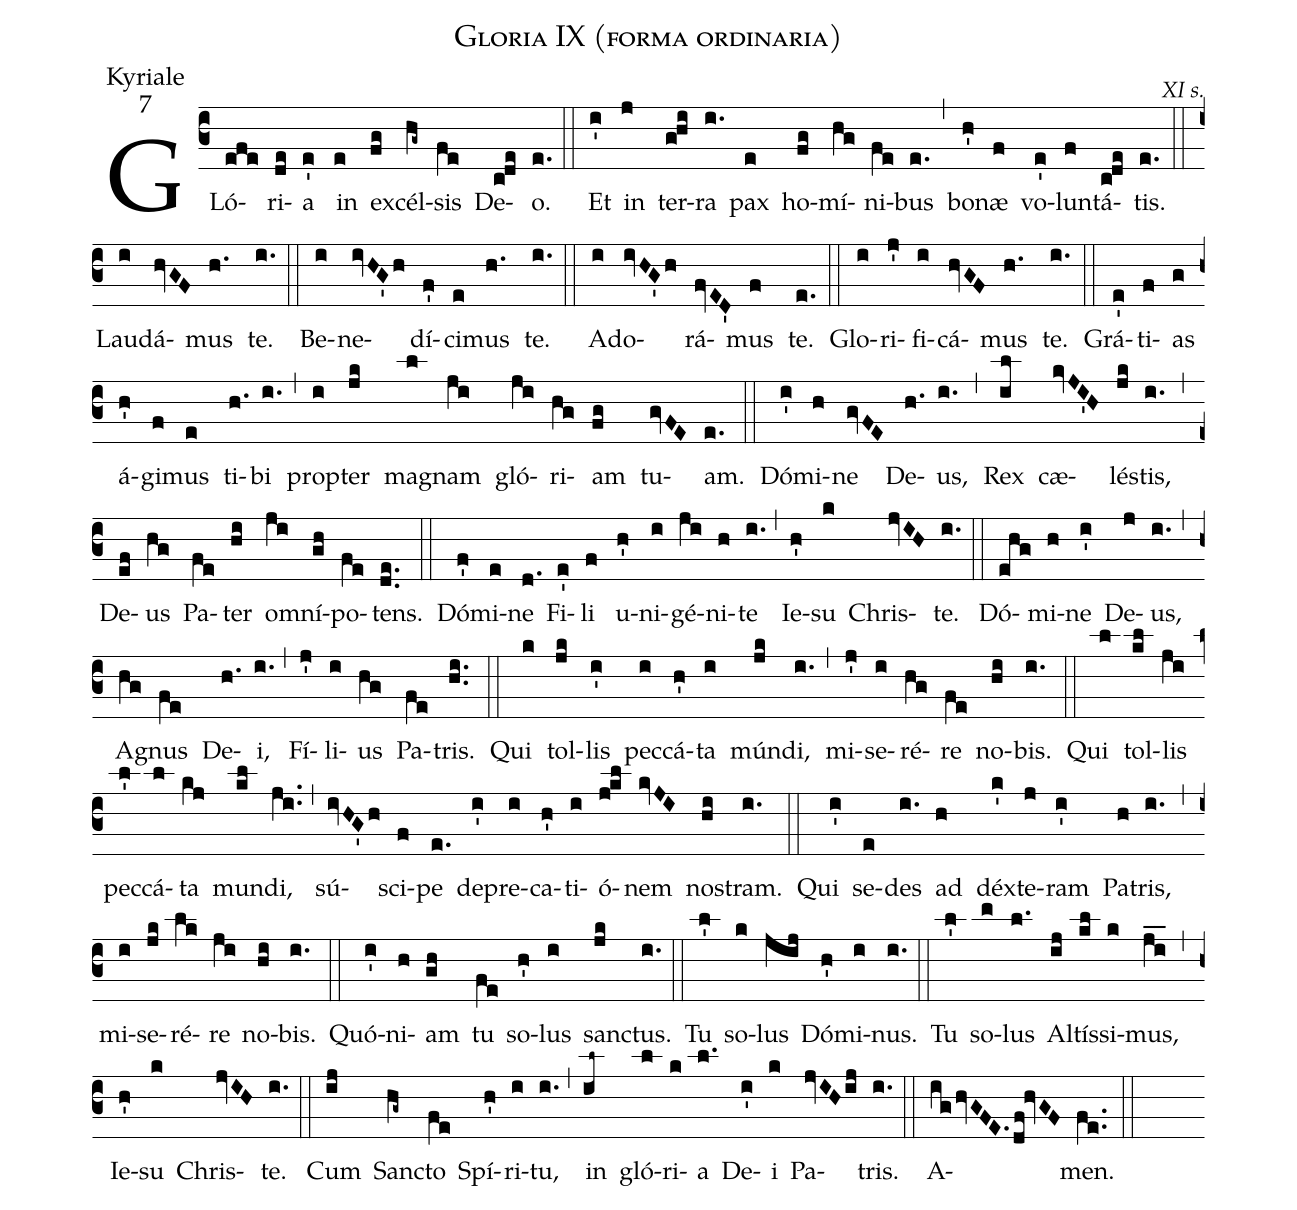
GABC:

name:Gloria IX (forma ordinaria);
office-part:Kyriale;
mode:7;
commentary:XI s.;
%%
(c3) GLó(efe)ri(de)a(e') in(e) ex(fg)cél(hg~)sis(fe) De(c!de)o.(e.) (::)
Et(i') in(j) ter(g!hi)ra(i.) pax(e) ho(fg)mí(hg)ni(fe)bus(e.) (,)
  bo(h')næ(f) vo(e')lun(f)tá(c!de)tis.(e.) (::)
Lau(i)dá(hvGF)mus(h.) te.(i.) (::)
Be(i)ne(ivHG'h)dí(f')ci(e)mus(h.) te.(i.) (::)
A(i)do(ivHG'h)rá(fvED')mus(f) te.(e.) (::)
Glo(i)ri(j')fi(i)cá(hvGF)mus(h.) te.(i.) (::)
Grá(e')ti(f)as(g) á(h')gi(f)mus(e) ti(h.)bi(i.) (,)
  prop(i)ter(jk) ma(l)gnam(ji) gló(ji)ri(hg)am(fg) tu(gvFE)am.(e.) (::)
Dó(i')mi(h)ne(gvFE) De(h.)us,(i.) (,) Rex(il) cæ(kvJI'H)lés(jk)tis,(i.) (,)
  De(ef)us(hg) Pa(fe)ter(hi) om(ji)ní(gh)po(fe)tens.(de..) (::)
Dó(f')mi(e)ne(d.) Fi(e')li(f) u(h')ni(i)gé(ji)ni(h)te(i.) (,)
  Ie(h')su(k) Chris(jvIH)te.(i.) (::)
Dó(ehg)mi(h)ne(i') De(j)us,(i.) (,) A(hg)gnus(fe) De(h.)i,(i.) (,)
  Fí(j')li(i)us(hg) Pa(fe)tris.(hi..) (::)
Qui(k) tol(jk)lis(i') pec(i)cá(h')ta(i) mún(jk)di,(i.) (,)
  mi(j')se(i)ré(hg)re(fe) no(hi)bis.(i.) (::)
Qui(l) tol(kl)lis(ji) pec(l')cá(l)ta(kj) mun(kl)di,(ji..) (,)
  sú(ivHG'h)sci(f)pe(e.) de(i')pre(i)ca(h')ti(i)ó(j!kl)nem(kvJI)
  no(hi)stram.(i.) (::)
Qui(i') se(e)des(i.) ad(h) déx(k')te(j)ram(i') Pa(h)tris,(i.) (,)
  mi(i)se(jk)ré(lk)re(ji) no(hi)bis.(i.) (::)
Quó(i')ni(h)am(gh) tu(fe) so(h')lus(i) san(jk)ctus.(i.) (::)
Tu(l') so(k)lus(jij) Dó(h')mi(i)nus.(i.) (::)
Tu(l') so(m)lus(l.) Al(ij)tís(kl)si(k)mus,(ji__) (,)
  Ie(h')su(k) Chris(jvIH)te.(i.) (::)
Cum(ij) San(hg~)cto(fe) Spí(h')ri(i)tu,(i.) (,)
  in(il~) gló(l)ri(k)a(l.) De(i')i(k) Pa(jvIHij)tris.(i.) (::)
A(ighvGFE.df!hvGF)men.(fe..) (::)
